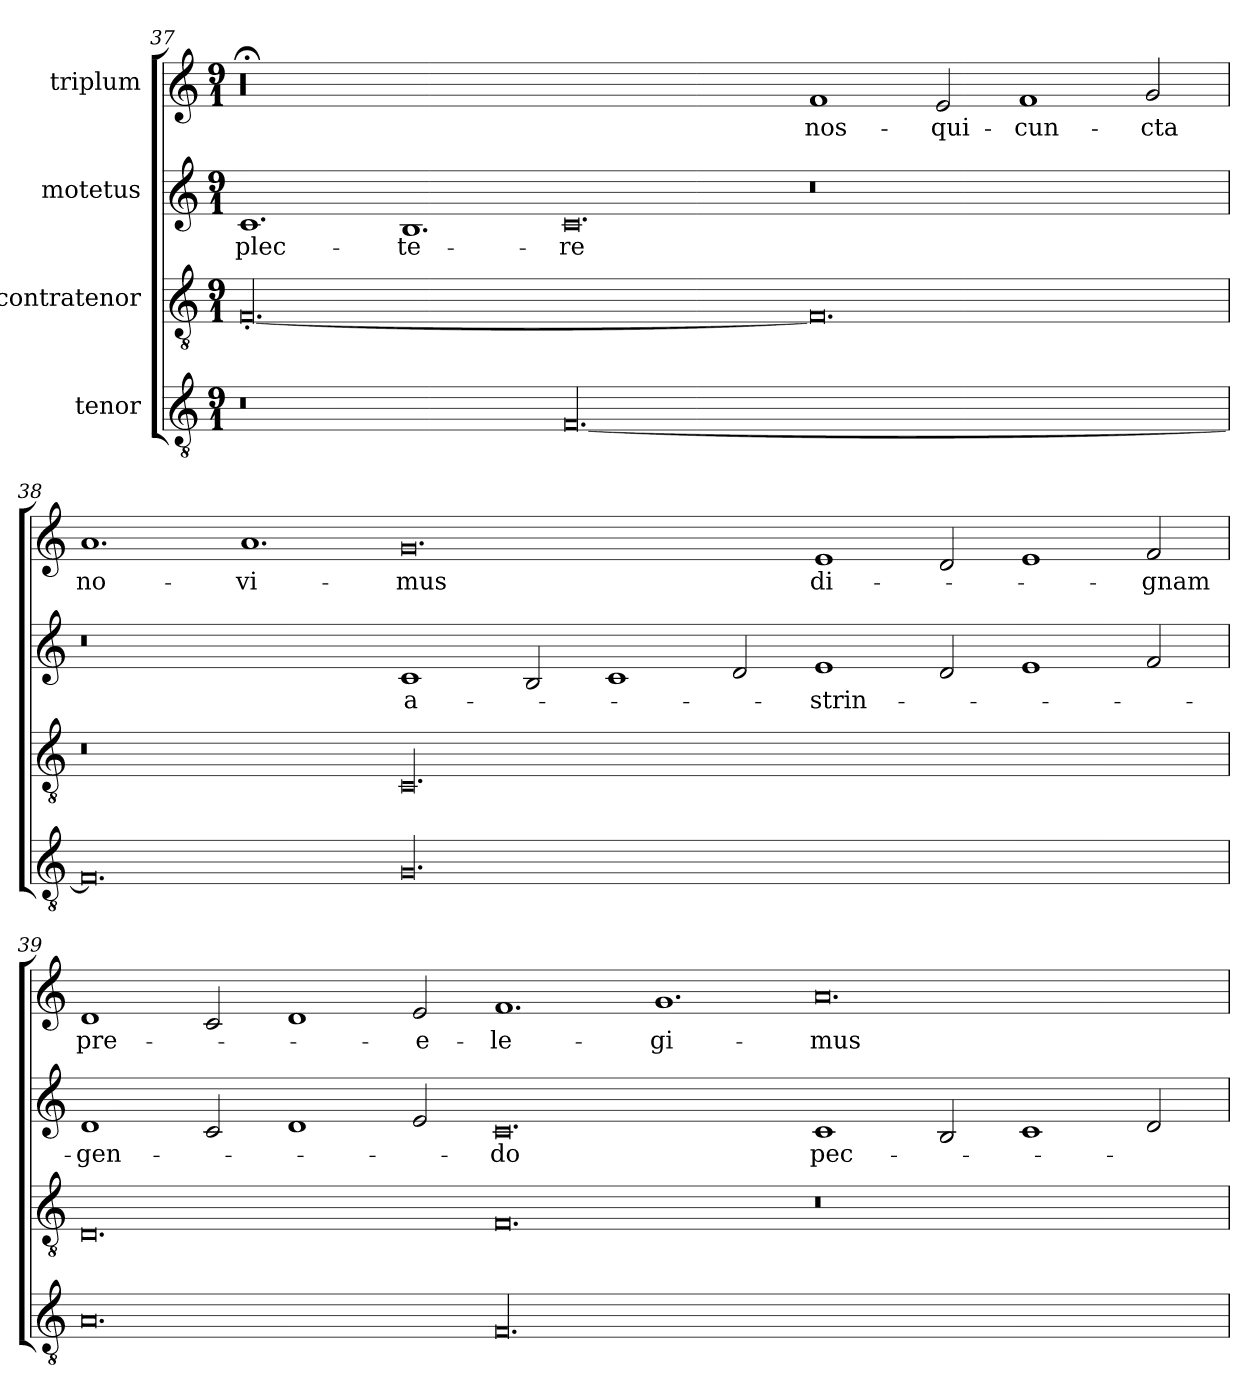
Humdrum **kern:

**kern	**kern	**kern	**text	**kern	**text
*part4	*part3	*part2	*part2	*part1	*part1
*staff4	*staff3	*staff2	*staff2	*staff1	*staff1
*I"tenor	*I"contratenor	*I"motetus	*	*I"triplum	*
!!LO:LB:g=z
*clefGv2	*clefGv2	*clefG2	*	*clefG2	*
*k[]	*k[]	*k[]	*	*k[]	*
*C:	*C:	*C:	*	*C:	*
*M9/1	*M9/1	*M9/1	*	*M9/1	*
=37	=37	=37	=37	=37	=37
0.r	[00.F'/	1.c/	-plec-	00.r;<	.
.	.	1.B/	-te-	.	.
[00.F/	.	0.c/	-re	.	.
.	0.F/]	0.r	.	1f/	nos-
.	.	.	.	2e/	qui-
.	.	.	.	1f/	cun-
.	.	.	.	2g/	-cta
=38	=38	=38	=38	=38	=38
0.F/]	0.r	0.r	.	1.a/	no-
.	.	.	.	1.a/	-vi-
00.G/	00.C/	1c/	a-	0.g/	-mus
.	.	2B/	.	.	.
.	.	1c/	.	.	.
.	.	2d/	.	.	.
.	.	1e/	-strin-	1e/	di-
.	.	2d/	.	2d/	.
.	.	1e/	.	1e/	.
.	.	2f/	.	2f/	-gnam
!!LO:LB:g=z
=39	=39	=39	=39	=39	=39
0.A/	0.D/	1d/	-gen-	1d/	pre-
.	.	2c/	.	2c/	.
.	.	1d/	.	1d/	.
.	.	2e/	.	2e/	-e-
00.F/	0.F/	0.c/	-do	1.f/	-le-
.	.	.	.	1.g/	-gi-
.	0.r	1c/	pec-	0.a/	-mus
.	.	2B/	.	.	.
.	.	1c/	.	.	.
.	.	2d/	.	.	.
=	=	=	=	=	=
*-	*-	*-	*-	*-	*-
